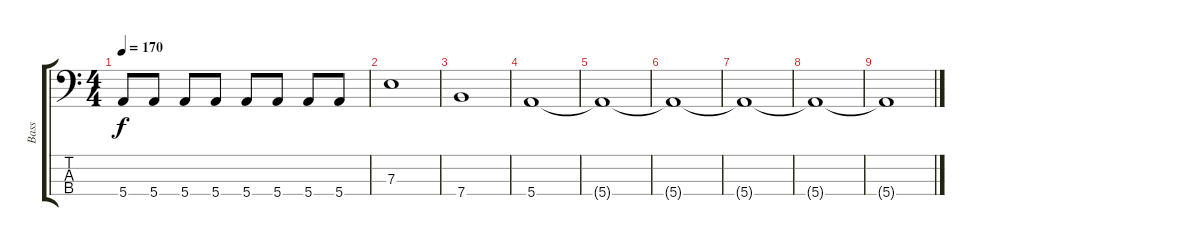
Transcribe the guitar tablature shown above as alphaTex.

\track ("Bass" "Bass") {instrument electricbassfinger}
\staff {score tabs}
\tuning (G2 D2 A1 E1) {hide}
\ts (4 4)
\tempo 170
\clef f4
\ks c
5.4.8{dy f} 5.4.8 5.4.8 5.4.8 5.4.8 5.4.8 5.4.8 5.4.8 |
7.3.1 |
7.4.1 |
5.4.1 |
5.4{t}.1 |
5.4{t}.1 |
5.4{t}.1 |
5.4{t}.1 |
5.4{t}.1
